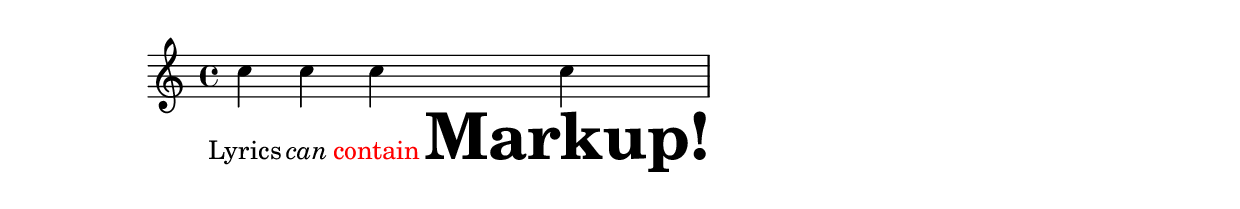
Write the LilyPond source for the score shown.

%% DO NOT EDIT this file manually; it is automatically
%% generated from LSR http://lsr.dsi.unimi.it
%% Make any changes in LSR itself, or in Documentation/snippets/new/ ,
%% and then run scripts/auxiliar/makelsr.py
%%
%% This file is in the public domain.
\version "2.14.2"

\header {
  lsrtags = "vocal-music, text"

%% Translation of GIT committish: ea0b270e14781707ab52683acddf9302bbe337f3
  texidoces = "
Es posible usar el modo de marcado para dar formato a sílabas
individuales dentro de la letra.

"
  doctitlees = "Dar formato a sílabas de la letra"
%%%    Translation of GIT committish: f86f00c1a8de0f034ba48506de2801c074bd5422
  texidocde = "
Textbeschriftungsmodus kann eingesetzt werden, um individuelle Silben im Gesangstext
zu formatieren.

"
  doctitlede = "Silben im Gesangstext formatieren"
%%  Translation of GIT committish: d9d1da30361a0bcaea1ae058eb1bc8dd3a5b2e4c
  texidocfr = "
Le mode markup permet d'individualiser la mise en forme de certaines syllabes.

"
  doctitlefr = "Mise en forme individuelle de syllabes"

  texidoc = "
Markup mode may be used to format individual syllables in lyrics.

"
  doctitle = "Formatting lyrics syllables"
} % begin verbatim

mel = \relative c'' { c4 c c c }
lyr = \lyricmode {
  Lyrics \markup { \italic can } \markup { \with-color #red contain }
  \markup { \fontsize #8 \bold Markup! }
}

<<
  \new Voice = melody \mel
  \new Lyrics \lyricsto melody \lyr
>>
